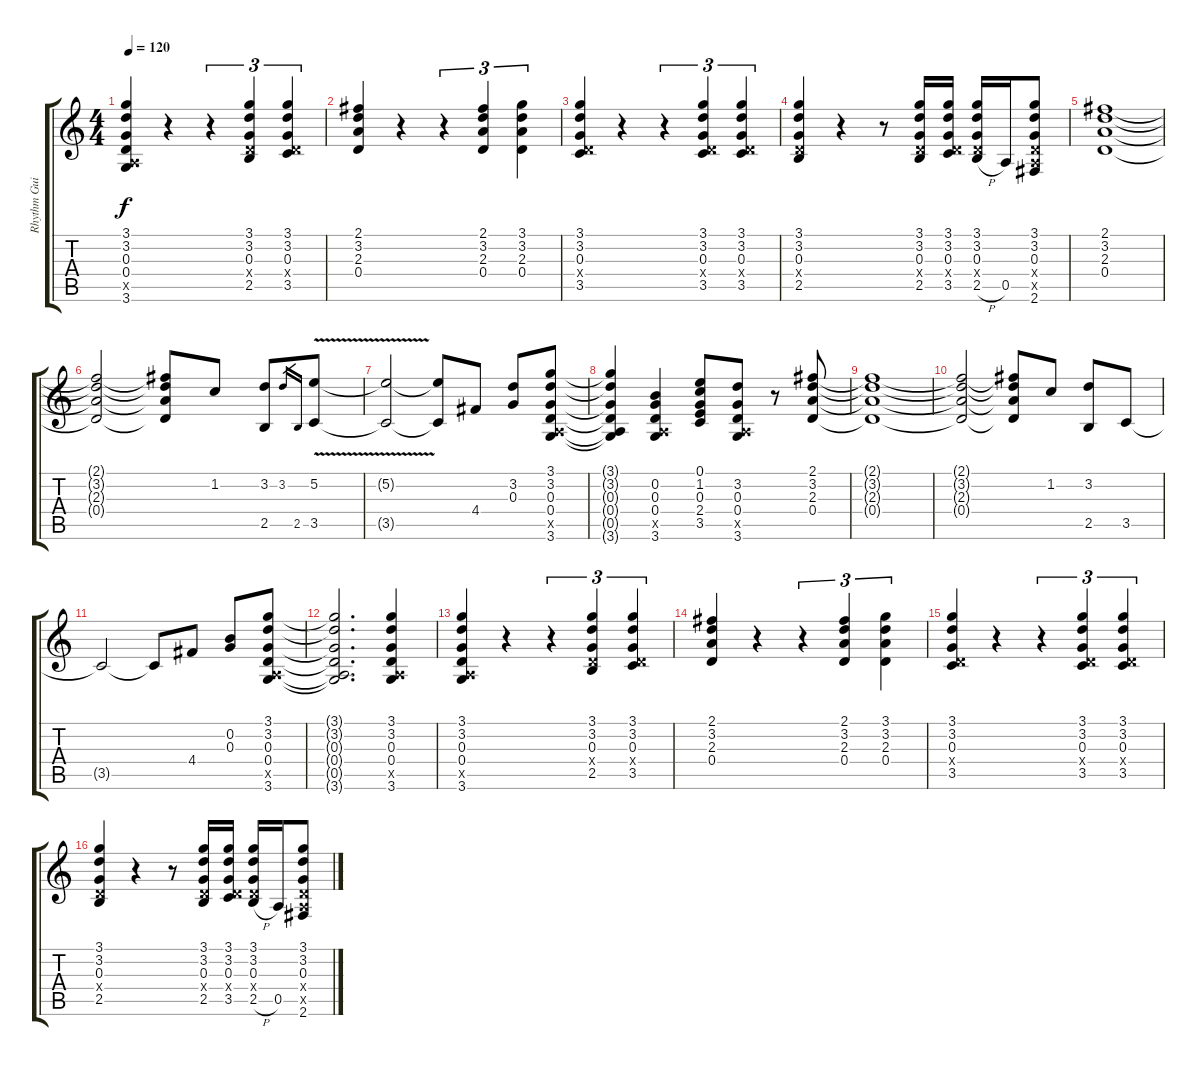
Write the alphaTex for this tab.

\track ("Rhythm Guitar" "Rhythm Gui") {instrument overdrivenguitar}
\staff {score tabs}
\tuning (E4 B3 G3 D3 A2 E2) {hide}
\ts (4 4)
\tempo 120
\clef g2
\ks c
(3.1 3.2 0.3 0.4 0.5{x} 3.6).4{dy f} r.4 r.4{tu (3 2)} (3.1 3.2 0.3 0.4{x} 2.5).4{tu (3 2)} (3.1 3.2 0.3 0.4{x} 3.5).4{tu (3 2)} |
(2.1 3.2 2.3 0.4).4 r.4 r.4{tu (3 2)} (2.1 3.2 2.3 0.4).4{tu (3 2)} (3.1 3.2 2.3 0.4).4{tu (3 2)} |
(3.1 3.2 0.3 0.4{x} 3.5).4 r.4 r.4{tu (3 2)} (3.1 3.2 0.3 0.4{x} 3.5).4{tu (3 2)} (3.1 3.2 0.3 0.4{x} 3.5).4{tu (3 2)} |
(3.1 3.2 0.3 0.4{x} 2.5).4 r.4 r.8 (3.1 3.2 0.3 0.4{x} 2.5).16 (3.1 3.2 0.3 0.4{x} 3.5).16 (3.1 3.2 0.3 0.4{x} 2.5{h}).16 0.5.16 (3.1 3.2 0.3 0.4{x} 0.5{x} 2.6).8 |
(2.1 3.2 2.3 0.4).1 |
(2.1{t} 3.2{t} 2.3{t} 0.4{t}).2 (2.1{t} 3.2{t} 2.3{t} 0.4{t}).8 1.2.8 (3.2 2.5).8 3.2.16{gr} 2.5.16{gr} (5.2 3.5{v}).8 |
(5.2{t} 3.5{t}).2 (5.2{t} 3.5{t}).8 4.4.8 (3.2 0.3).8 (3.1 3.2 0.3 0.4 0.5{x} 3.6).8 |
(3.1{t} 3.2{t} 0.3{t} 0.4{t} 0.5{t} 3.6{t}).4 (0.2 0.3 0.4 0.5{x} 3.6).4 (0.1 1.2 0.3 2.4 3.5).8 (3.2 0.3 0.4 0.5{x} 3.6).8 r.8 (2.1 3.2 2.3 0.4).8 |
(2.1{t} 3.2{t} 2.3{t} 0.4{t}).1 |
(2.1{t} 3.2{t} 2.3{t} 0.4{t}).2 (2.1{t} 3.2{t} 2.3{t} 0.4{t}).8 1.2.8 (3.2 2.5).8 3.5.8 |
3.5{t}.2 3.5{t}.8 4.4.8 (0.2 0.3).8 (3.1 3.2 0.3 0.4 0.5{x} 3.6).8 |
(3.1{t} 3.2{t} 0.3{t} 0.4{t} 0.5{t} 3.6{t}).2{d} (3.1 3.2 0.3 0.4 0.5{x} 3.6).4 |
(3.1 3.2 0.3 0.4 0.5{x} 3.6).4{volume 10 instrument distortionguitar} r.4 r.4{tu (3 2)} (3.1 3.2 0.3 0.4{x} 2.5).4{tu (3 2)} (3.1 3.2 0.3 0.4{x} 3.5).4{tu (3 2)} |
(2.1 3.2 2.3 0.4).4 r.4 r.4{tu (3 2)} (2.1 3.2 2.3 0.4).4{tu (3 2)} (3.1 3.2 2.3 0.4).4{tu (3 2)} |
(3.1 3.2 0.3 0.4{x} 3.5).4 r.4 r.4{tu (3 2)} (3.1 3.2 0.3 0.4{x} 3.5).4{tu (3 2)} (3.1 3.2 0.3 0.4{x} 3.5).4{tu (3 2)} |
(3.1 3.2 0.3 0.4{x} 2.5).4 r.4 r.8 (3.1 3.2 0.3 0.4{x} 2.5).16 (3.1 3.2 0.3 0.4{x} 3.5).16 (3.1 3.2 0.3 0.4{x} 2.5{h}).16 0.5.16 (3.1 3.2 0.3 0.4{x} 0.5{x} 2.6).8
